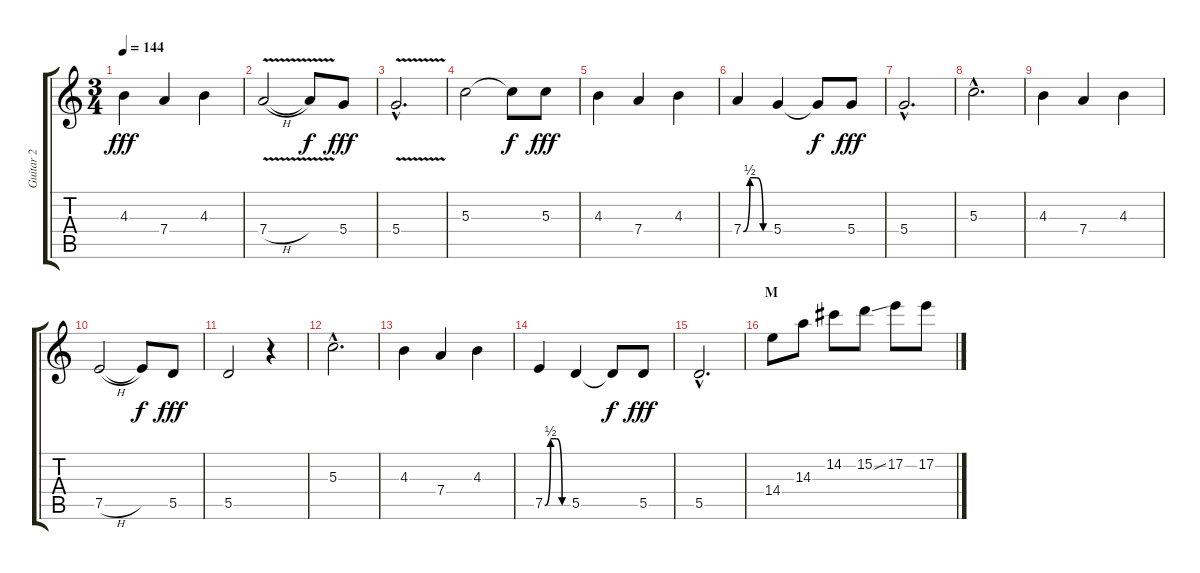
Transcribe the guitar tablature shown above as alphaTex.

\track ("Guitar 2" "Guitar 2") {instrument distortionguitar}
\staff {score tabs}
\tuning (E4 B3 G3 D3 A2 E2) {hide}
\ts (3 4)
\tempo 144
\clef g2
\ks c
4.3.4{dy fff} 7.4.4 4.3.4 |
7.4{v h}.2 7.4{t}.8{dy f} 5.4.8{dy fff} |
5.4{v hac}.2{d} |
5.3.2 5.3{t}.8{dy f} 5.3.8{dy fff} |
4.3.4 7.4.4 4.3.4 |
7.4{be (custom 0 0 15 2 30 2 45 0 60 0)}.4 5.4.4 5.4{t}.8{dy f} 5.4.8{dy fff} |
5.4{hac}.2{d} |
5.3{hac}.2{d} |
4.3.4 7.4.4 4.3.4 |
7.5{h}.2 7.5{t}.8{dy f} 5.5.8{dy fff} |
5.5.2 r.4 |
5.3{hac}.2{d} |
4.3.4 7.4.4 4.3.4 |
7.5{be (custom 0 0 15 2 30 2 45 0 60 0)}.4 5.5.4 5.5{t}.8{dy f} 5.5.8{dy fff} |
5.5{hac}.2{d} |
\section ("" "M")
14.4.8 14.3.8 14.2.8 15.2{ss}.8 17.2.8 17.2.8
